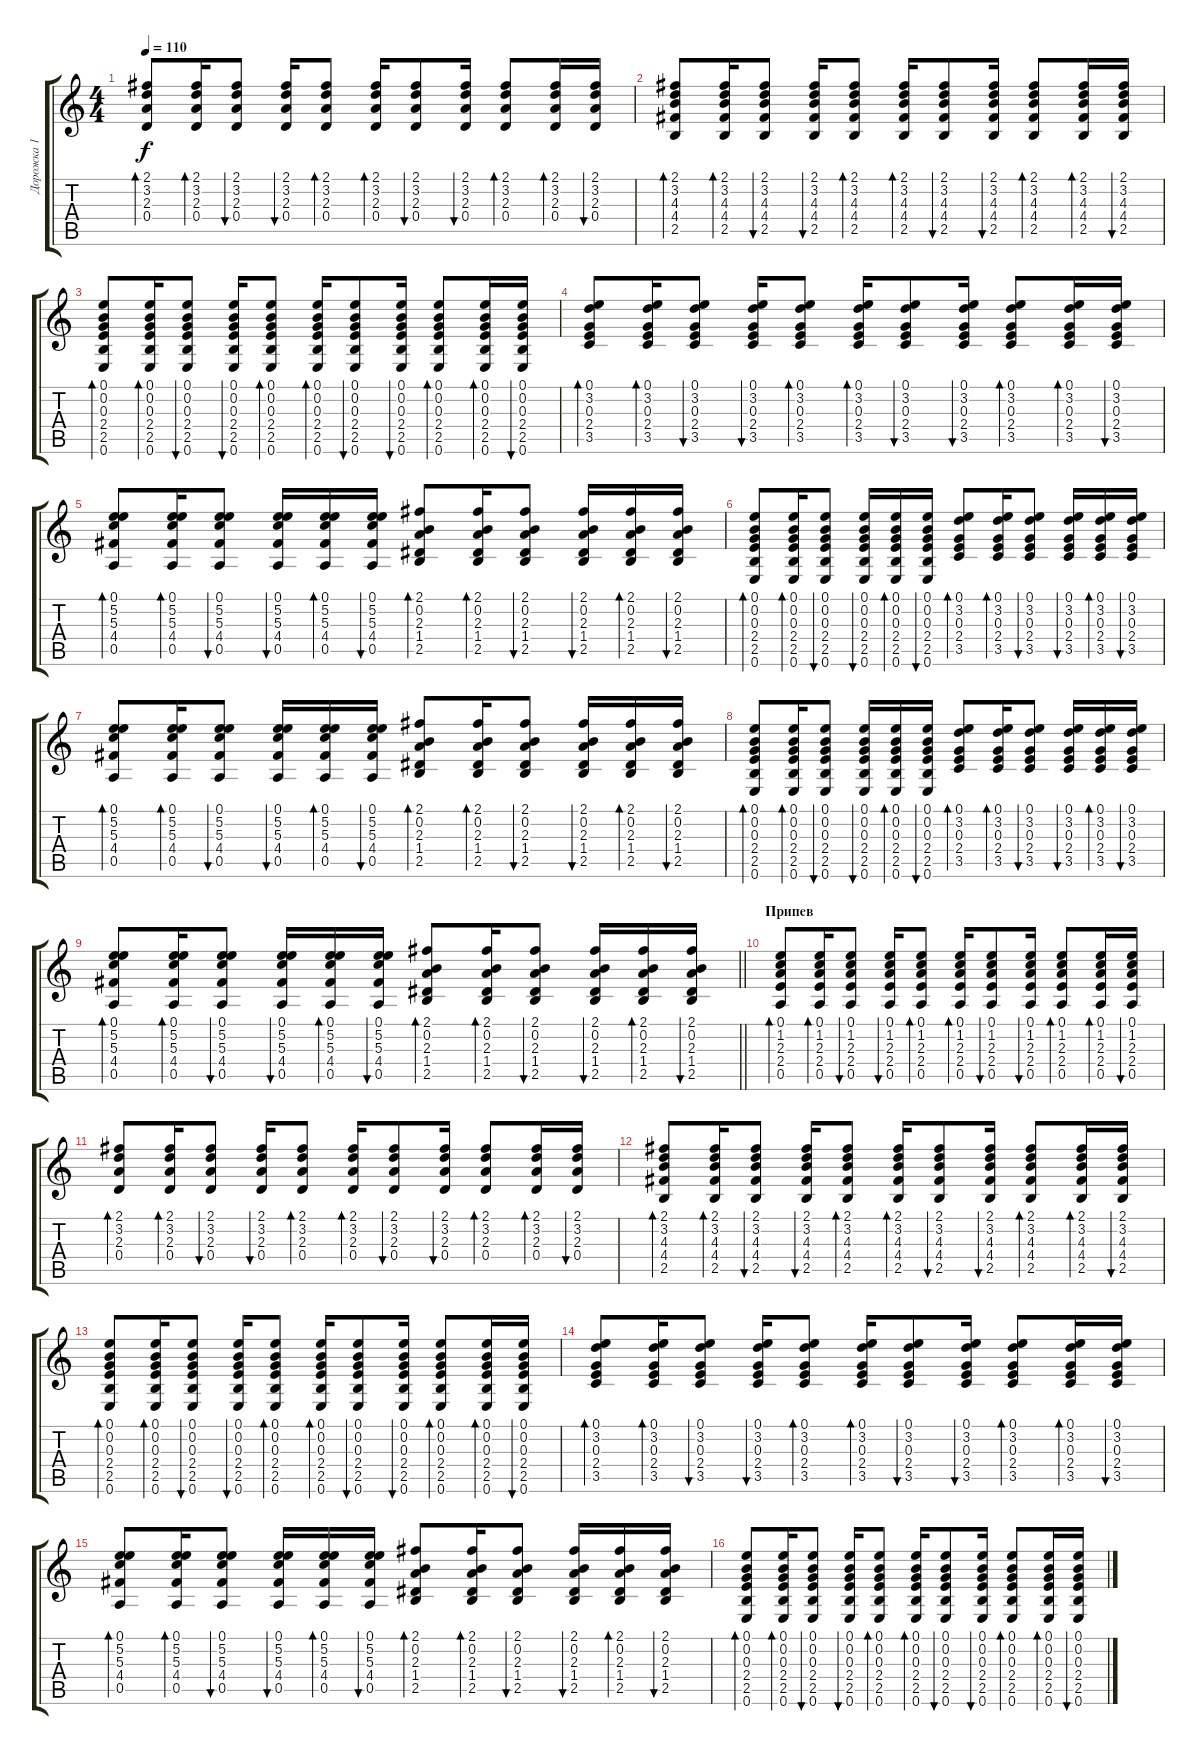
\track ("Дорожка 1" "Дорожка 1") {instrument acousticguitarsteel}
\staff {score tabs}
\tuning (E4 B3 G3 D3 A2 E2) {hide}
\ts (4 4)
\tempo 110
\clef g2
\ks c
(2.1 3.2 2.3 0.4).8{bd 60 dy f} (2.1 3.2 2.3 0.4).16{bd 60} (2.1 3.2 2.3 0.4).8{bu 60} (2.1 3.2 2.3 0.4).16{bu 60} (2.1 3.2 2.3 0.4).8{bd 60} (2.1 3.2 2.3 0.4).16{bd 60} (2.1 3.2 2.3 0.4).8{bu 60} (2.1 3.2 2.3 0.4).16{bu 60} (2.1 3.2 2.3 0.4).8{bd 60} (2.1 3.2 2.3 0.4).16{bd 60} (2.1 3.2 2.3 0.4).16{bu 60} |
(2.1 3.2 4.3 4.4 2.5).8{bd 60} (2.1 3.2 4.3 4.4 2.5).16{bd 60} (2.1 3.2 4.3 4.4 2.5).8{bu 60} (2.1 3.2 4.3 4.4 2.5).16{bu 60} (2.1 3.2 4.3 4.4 2.5).8{bd 60} (2.1 3.2 4.3 4.4 2.5).16{bd 60} (2.1 3.2 4.3 4.4 2.5).8{bu 60} (2.1 3.2 4.3 4.4 2.5).16{bu 60} (2.1 3.2 4.3 4.4 2.5).8{bd 60} (2.1 3.2 4.3 4.4 2.5).16{bd 60} (2.1 3.2 4.3 4.4 2.5).16{bu 60} |
(0.1 0.2 0.3 2.4 2.5 0.6).8{bd 60} (0.1 0.2 0.3 2.4 2.5 0.6).16{bd 60} (0.1 0.2 0.3 2.4 2.5 0.6).8{bu 60} (0.1 0.2 0.3 2.4 2.5 0.6).16{bu 60} (0.1 0.2 0.3 2.4 2.5 0.6).8{bd 60} (0.1 0.2 0.3 2.4 2.5 0.6).16{bd 60} (0.1 0.2 0.3 2.4 2.5 0.6).8{bu 60} (0.1 0.2 0.3 2.4 2.5 0.6).16{bu 60} (0.1 0.2 0.3 2.4 2.5 0.6).8{bd 60} (0.1 0.2 0.3 2.4 2.5 0.6).16{bd 60} (0.1 0.2 0.3 2.4 2.5 0.6).16{bu 60} |
(0.1 3.2 0.3 2.4 3.5).8{bd 60} (0.1 3.2 0.3 2.4 3.5).16{bd 60} (0.1 3.2 0.3 2.4 3.5).8{bu 60} (0.1 3.2 0.3 2.4 3.5).16{bu 60} (0.1 3.2 0.3 2.4 3.5).8{bd 60} (0.1 3.2 0.3 2.4 3.5).16{bd 60} (0.1 3.2 0.3 2.4 3.5).8{bu 60} (0.1 3.2 0.3 2.4 3.5).16{bu 60} (0.1 3.2 0.3 2.4 3.5).8{bd 60} (0.1 3.2 0.3 2.4 3.5).16{bd 60} (0.1 3.2 0.3 2.4 3.5).16{bu 60} |
(0.1 5.2 5.3 4.4 0.5).8{bd 60} (0.1 5.2 5.3 4.4 0.5).16{bd 60} (0.1 5.2 5.3 4.4 0.5).8{bu 60} (0.1 5.2 5.3 4.4 0.5).16{bu 60} (0.1 5.2 5.3 4.4 0.5).16{bd 60} (0.1 5.2 5.3 4.4 0.5).16{bu 60} (2.1 0.2 2.3 1.4 2.5).8{bd 60} (2.1 0.2 2.3 1.4 2.5).16{bd 60} (2.1 0.2 2.3 1.4 2.5).8{bu 60} (2.1 0.2 2.3 1.4 2.5).16{bu 60} (2.1 0.2 2.3 1.4 2.5).16{bd 60} (2.1 0.2 2.3 1.4 2.5).16{bu 60} |
(0.1 0.2 0.3 2.4 2.5 0.6).8{bd 60} (0.1 0.2 0.3 2.4 2.5 0.6).16{bd 60} (0.1 0.2 0.3 2.4 2.5 0.6).8{bu 60} (0.1 0.2 0.3 2.4 2.5 0.6).16{bu 60} (0.1 0.2 0.3 2.4 2.5 0.6).16{bd 60} (0.1 0.2 0.3 2.4 2.5 0.6).16{bu 60} (0.1 3.2 0.3 2.4 3.5).8{bd 60} (0.1 3.2 0.3 2.4 3.5).16{bd 60} (0.1 3.2 0.3 2.4 3.5).8{bu 60} (0.1 3.2 0.3 2.4 3.5).16{bu 60} (0.1 3.2 0.3 2.4 3.5).16{bd 60} (0.1 3.2 0.3 2.4 3.5).16{bu 60} |
(0.1 5.2 5.3 4.4 0.5).8{bd 60} (0.1 5.2 5.3 4.4 0.5).16{bd 60} (0.1 5.2 5.3 4.4 0.5).8{bu 60} (0.1 5.2 5.3 4.4 0.5).16{bu 60} (0.1 5.2 5.3 4.4 0.5).16{bd 60} (0.1 5.2 5.3 4.4 0.5).16{bu 60} (2.1 0.2 2.3 1.4 2.5).8{bd 60} (2.1 0.2 2.3 1.4 2.5).16{bd 60} (2.1 0.2 2.3 1.4 2.5).8{bu 60} (2.1 0.2 2.3 1.4 2.5).16{bu 60} (2.1 0.2 2.3 1.4 2.5).16{bd 60} (2.1 0.2 2.3 1.4 2.5).16{bu 60} |
(0.1 0.2 0.3 2.4 2.5 0.6).8{bd 60} (0.1 0.2 0.3 2.4 2.5 0.6).16{bd 60} (0.1 0.2 0.3 2.4 2.5 0.6).8{bu 60} (0.1 0.2 0.3 2.4 2.5 0.6).16{bu 60} (0.1 0.2 0.3 2.4 2.5 0.6).16{bd 60} (0.1 0.2 0.3 2.4 2.5 0.6).16{bu 60} (0.1 3.2 0.3 2.4 3.5).8{bd 60} (0.1 3.2 0.3 2.4 3.5).16{bd 60} (0.1 3.2 0.3 2.4 3.5).8{bu 60} (0.1 3.2 0.3 2.4 3.5).16{bu 60} (0.1 3.2 0.3 2.4 3.5).16{bd 60} (0.1 3.2 0.3 2.4 3.5).16{bu 60} |
\barLineRight lightlight
(0.1 5.2 5.3 4.4 0.5).8{bd 60} (0.1 5.2 5.3 4.4 0.5).16{bd 60} (0.1 5.2 5.3 4.4 0.5).8{bu 60} (0.1 5.2 5.3 4.4 0.5).16{bu 60} (0.1 5.2 5.3 4.4 0.5).16{bd 60} (0.1 5.2 5.3 4.4 0.5).16{bu 60} (2.1 0.2 2.3 1.4 2.5).8{bd 60} (2.1 0.2 2.3 1.4 2.5).16{bd 60} (2.1 0.2 2.3 1.4 2.5).8{bu 60} (2.1 0.2 2.3 1.4 2.5).16{bu 60} (2.1 0.2 2.3 1.4 2.5).16{bd 60} (2.1 0.2 2.3 1.4 2.5).16{bu 60} |
\section ("" "Припев")
(0.1 1.2 2.3 2.4 0.5).8{bd 60} (0.1 1.2 2.3 2.4 0.5).16{bd 60} (0.1 1.2 2.3 2.4 0.5).8{bu 60} (0.1 1.2 2.3 2.4 0.5).16{bu 60} (0.1 1.2 2.3 2.4 0.5).8{bd 60} (0.1 1.2 2.3 2.4 0.5).16{bd 60} (0.1 1.2 2.3 2.4 0.5).8{bu 60} (0.1 1.2 2.3 2.4 0.5).16{bu 60} (0.1 1.2 2.3 2.4 0.5).8{bd 60} (0.1 1.2 2.3 2.4 0.5).16{bd 60} (0.1 1.2 2.3 2.4 0.5).16{bu 60} |
(2.1 3.2 2.3 0.4).8{bd 60} (2.1 3.2 2.3 0.4).16{bd 60} (2.1 3.2 2.3 0.4).8{bu 60} (2.1 3.2 2.3 0.4).16{bu 60} (2.1 3.2 2.3 0.4).8{bd 60} (2.1 3.2 2.3 0.4).16{bd 60} (2.1 3.2 2.3 0.4).8{bu 60} (2.1 3.2 2.3 0.4).16{bu 60} (2.1 3.2 2.3 0.4).8{bd 60} (2.1 3.2 2.3 0.4).16{bd 60} (2.1 3.2 2.3 0.4).16{bu 60} |
(2.1 3.2 4.3 4.4 2.5).8{bd 60} (2.1 3.2 4.3 4.4 2.5).16{bd 60} (2.1 3.2 4.3 4.4 2.5).8{bu 60} (2.1 3.2 4.3 4.4 2.5).16{bu 60} (2.1 3.2 4.3 4.4 2.5).8{bd 60} (2.1 3.2 4.3 4.4 2.5).16{bd 60} (2.1 3.2 4.3 4.4 2.5).8{bu 60} (2.1 3.2 4.3 4.4 2.5).16{bu 60} (2.1 3.2 4.3 4.4 2.5).8{bd 60} (2.1 3.2 4.3 4.4 2.5).16{bd 60} (2.1 3.2 4.3 4.4 2.5).16{bu 60} |
(0.1 0.2 0.3 2.4 2.5 0.6).8{bd 60} (0.1 0.2 0.3 2.4 2.5 0.6).16{bd 60} (0.1 0.2 0.3 2.4 2.5 0.6).8{bu 60} (0.1 0.2 0.3 2.4 2.5 0.6).16{bu 60} (0.1 0.2 0.3 2.4 2.5 0.6).8{bd 60} (0.1 0.2 0.3 2.4 2.5 0.6).16{bd 60} (0.1 0.2 0.3 2.4 2.5 0.6).8{bu 60} (0.1 0.2 0.3 2.4 2.5 0.6).16{bu 60} (0.1 0.2 0.3 2.4 2.5 0.6).8{bd 60} (0.1 0.2 0.3 2.4 2.5 0.6).16{bd 60} (0.1 0.2 0.3 2.4 2.5 0.6).16{bu 60} |
(0.1 3.2 0.3 2.4 3.5).8{bd 60} (0.1 3.2 0.3 2.4 3.5).16{bd 60} (0.1 3.2 0.3 2.4 3.5).8{bu 60} (0.1 3.2 0.3 2.4 3.5).16{bu 60} (0.1 3.2 0.3 2.4 3.5).8{bd 60} (0.1 3.2 0.3 2.4 3.5).16{bd 60} (0.1 3.2 0.3 2.4 3.5).8{bu 60} (0.1 3.2 0.3 2.4 3.5).16{bu 60} (0.1 3.2 0.3 2.4 3.5).8{bd 60} (0.1 3.2 0.3 2.4 3.5).16{bd 60} (0.1 3.2 0.3 2.4 3.5).16{bu 60} |
(0.1 5.2 5.3 4.4 0.5).8{bd 60} (0.1 5.2 5.3 4.4 0.5).16{bd 60} (0.1 5.2 5.3 4.4 0.5).8{bu 60} (0.1 5.2 5.3 4.4 0.5).16{bu 60} (0.1 5.2 5.3 4.4 0.5).16{bd 60} (0.1 5.2 5.3 4.4 0.5).16{bu 60} (2.1 0.2 2.3 1.4 2.5).8{bd 60} (2.1 0.2 2.3 1.4 2.5).16{bd 60} (2.1 0.2 2.3 1.4 2.5).8{bu 60} (2.1 0.2 2.3 1.4 2.5).16{bu 60} (2.1 0.2 2.3 1.4 2.5).16{bd 60} (2.1 0.2 2.3 1.4 2.5).16{bu 60} |
(0.1 0.2 0.3 2.4 2.5 0.6).8{bd 60} (0.1 0.2 0.3 2.4 2.5 0.6).16{bd 60} (0.1 0.2 0.3 2.4 2.5 0.6).8{bu 60} (0.1 0.2 0.3 2.4 2.5 0.6).16{bu 60} (0.1 0.2 0.3 2.4 2.5 0.6).8{bd 60} (0.1 0.2 0.3 2.4 2.5 0.6).16{bd 60} (0.1 0.2 0.3 2.4 2.5 0.6).8{bu 60} (0.1 0.2 0.3 2.4 2.5 0.6).16{bu 60} (0.1 0.2 0.3 2.4 2.5 0.6).8{bd 60} (0.1 0.2 0.3 2.4 2.5 0.6).16{bd 60} (0.1 0.2 0.3 2.4 2.5 0.6).16{bu 60}
